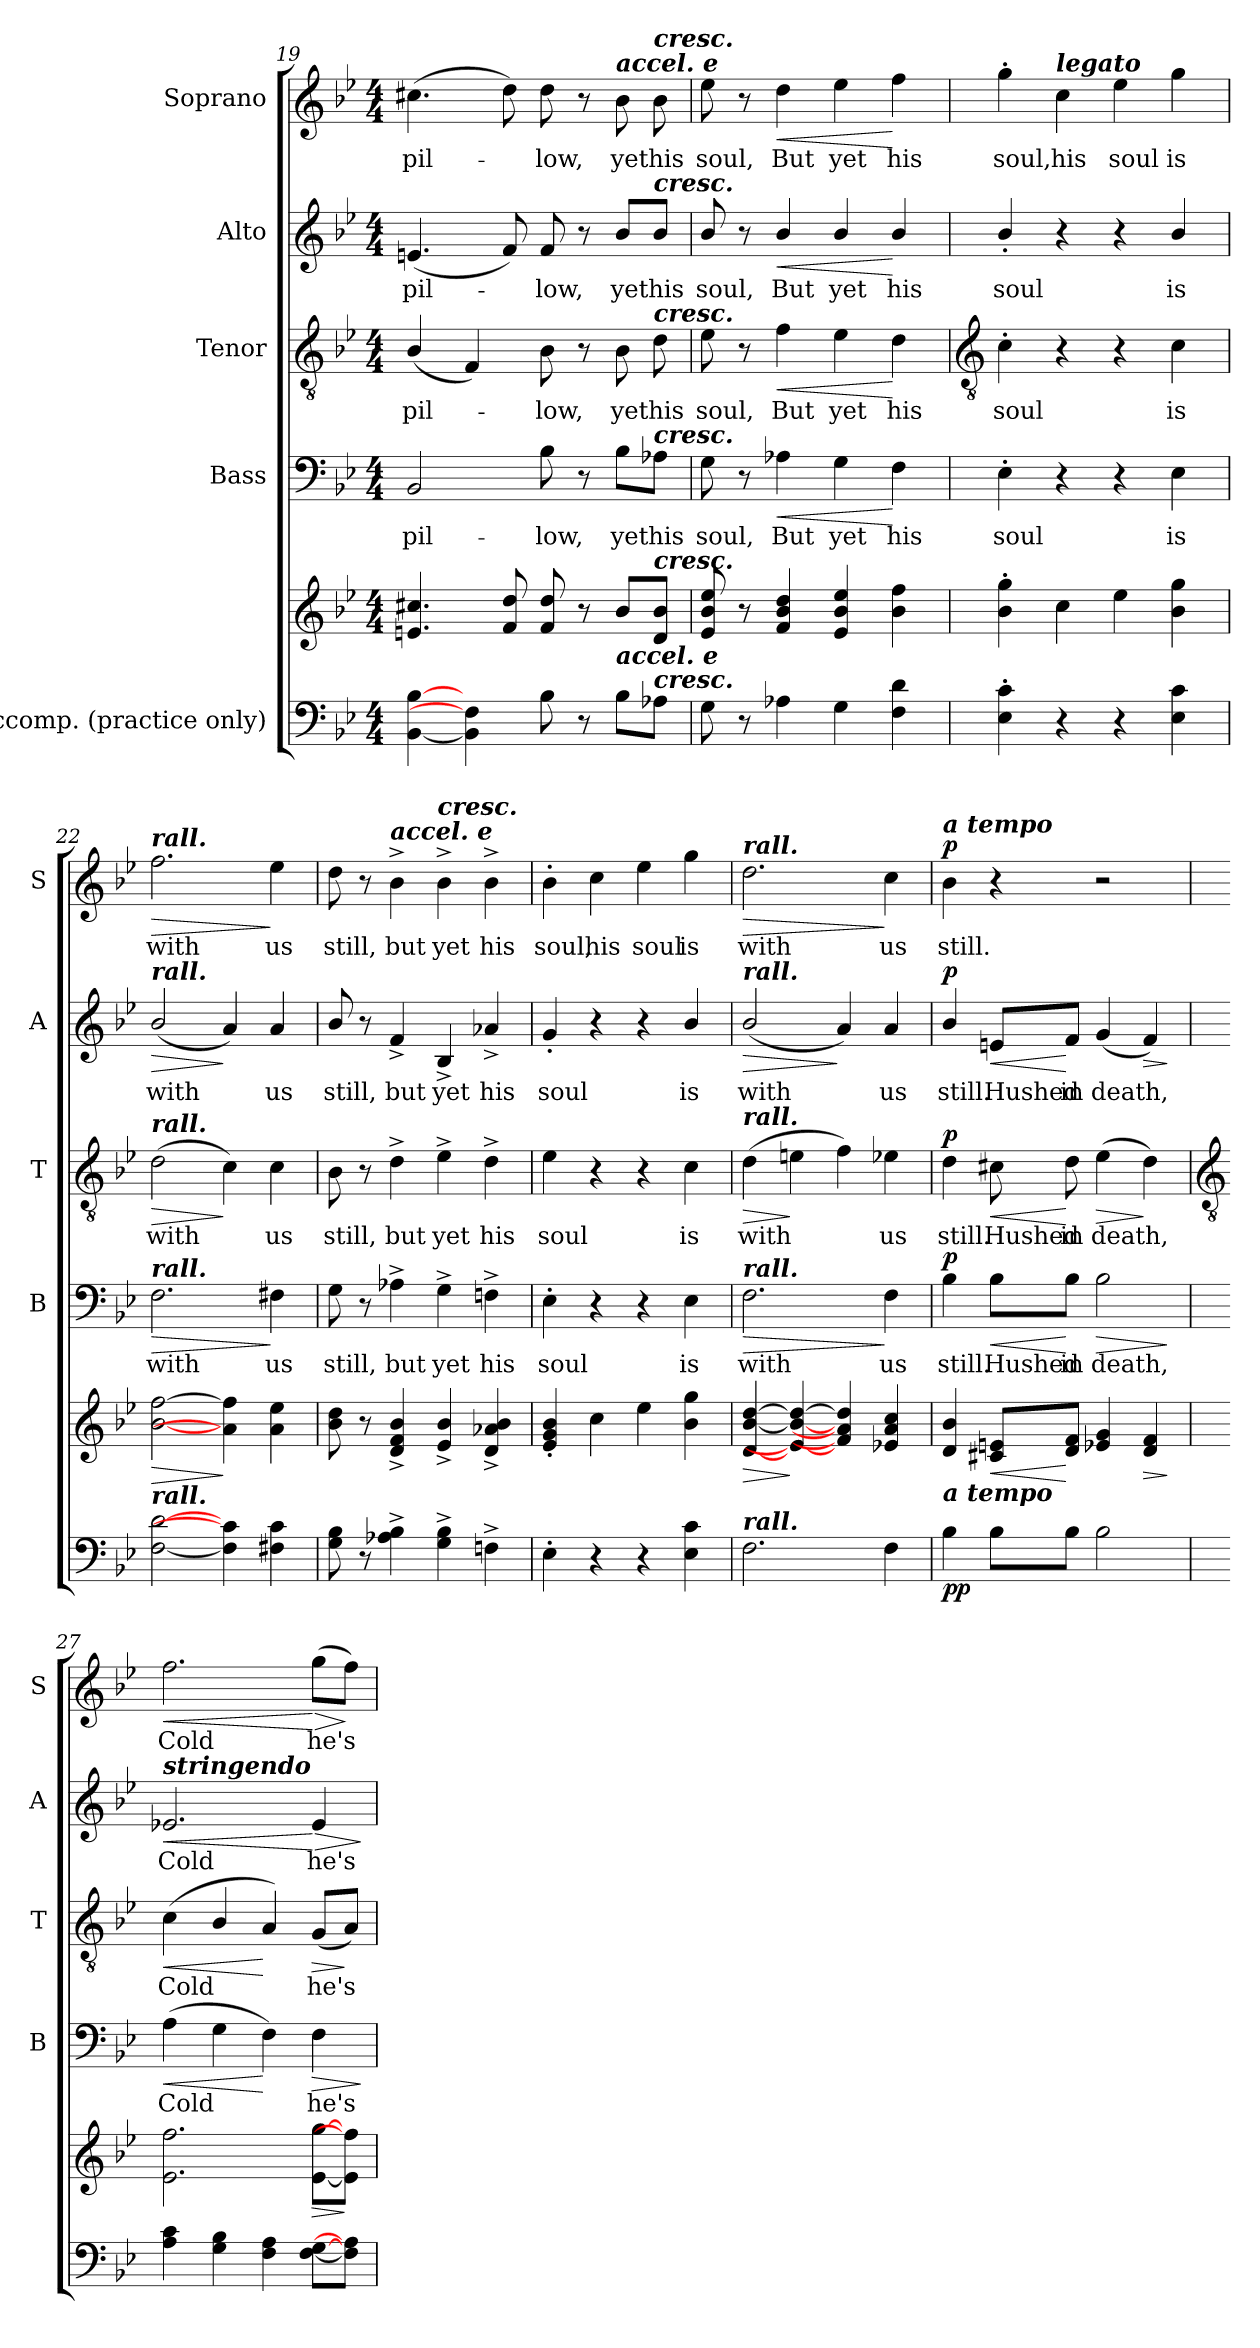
**kern	**kern	**dynam	**kern	**text	**dynam	**kern	**text	**dynam	**kern	**text	**dynam	**kern	**text	**dynam
*part5	*part5	*part5	*part4	*part4	*part4	*part3	*part3	*part3	*part2	*part2	*part2	*part1	*part1	*part1
*staff6	*staff5	*staff5/6	*staff4	*staff4	*staff4	*staff3	*staff3	*staff3	*staff2	*staff2	*staff2	*staff1	*staff1	*staff1
*I"Accomp. (practice only)	*	*	*I"Bass	*	*	*I"Tenor	*	*	*I"Alto	*	*	*I"Soprano	*	*
*	*	*	*I'B	*	*	*I'T	*	*	*I'A	*	*	*I'S	*	*
*clefF4	*clefG2	*	*clefF4	*	*	*clefGv2	*	*	*clefG2	*	*	*clefG2	*	*
*k[b-e-]	*k[b-e-]	*	*k[b-e-]	*	*	*k[b-e-]	*	*	*k[b-e-]	*	*	*k[b-e-]	*	*
*B-:	*B-:	*	*B-:	*	*	*B-:	*	*	*B-:	*	*	*B-:	*	*
*M4/4	*M4/4	*	*M4/4	*	*	*M4/4	*	*	*M4/4	*	*	*M4/4	*	*
=19	=19	=19	=19	=19	=19	=19	=19	=19	=19	=19	=19	=19	=19	=19
!	!	!	!	!LO:LY:b	!	!	!LO:LY:b	!	!	!LO:LY:b	!	!	!LO:LY:b	!
[4BB- [4B-	4.en 4.cc#X	.	2BB-	pil-	.	(<4B-/	pil-	.	(<4.en	pil-	.	(>4.cc#X	pil-	.
4BB-] 4F]	.	.	.	.	.	4F)	.	.	.	.	.	.	.	.
.	8f 8dd	.	.	.	.	.	.	.	8f)	.	.	8dd)	.	.
!	!	!	!	!LO:LY:b	!	!	!LO:LY:b	!	!	!LO:LY:b	!	!	!LO:LY:b	!
8B-	8f 8dd	.	8B-	-low,	.	8B-	low,	.	8f	low,	.	8dd	low,	.
8r	8r	.	8r	.	.	8r	.	.	8r	.	.	8r	.	.
!	!	!	!	!	!	!	!	!	!	!	!	!LO:TX:a:Bi:t=accel. e	!	!
!	!LO:TX:b:Bi:t=accel. e	!	!	!	!	!	!	!	!	!	!	!	!	!
!	!	!	!	!LO:LY:b	!	!	!LO:LY:b	!	!	!LO:LY:b	!	!	!LO:LY:b	!
8B-L	8b-L	.	8B-\L	yet	.	8B-	yet	.	8b-/L	yet	.	8b-	yet	.
!	!	!	!	!	!	!	!	!	!	!	!	!LO:TX:a:Bi:t=cresc.	!	!
!	!	!	!	!	!	!	!	!	!LO:TX:a:Bi:t=cresc.	!	!	!	!	!
!	!	!	!	!	!	!LO:TX:a:Bi:t=cresc.	!	!	!	!	!	!	!	!
!	!	!	!LO:TX:a:Bi:t=cresc.	!	!	!	!	!	!	!	!	!	!	!
!	!LO:TX:a:Bi:t=cresc.	!	!	!	!	!	!	!	!	!	!	!	!	!
!LO:TX:a:Bi:t=cresc.	!	!	!	!	!	!	!	!	!	!	!	!	!	!
!	!	!	!	!LO:LY:b	!	!	!LO:LY:b	!	!	!LO:LY:b	!	!	!LO:LY:b	!
8A-XJ	8d 8b-J	.	8A-X\J	his	.	8d	his	.	8b-/J	his	.	8b-	his	.
=20	=20	=20	=20	=20	=20	=20	=20	=20	=20	=20	=20	=20	=20	=20
!	!	!	!	!LO:LY:b	!	!	!LO:LY:b	!	!	!LO:LY:b	!	!	!LO:LY:b	!
8G	8e-/ 8b-/ 8ee-/	.	8G	soul,	.	8e-	soul,	.	8b-/	soul,	.	8ee-	soul,	.
8r	8r	.	8r	.	.	8r	.	.	8r	.	.	8r	.	.
!	!	!	!	!LO:LY:b	!LO:HP:b	!	!LO:LY:b	!LO:HP:b	!	!LO:LY:b	!LO:HP:b	!	!LO:LY:b	!LO:HP:b
4A-X	4f/ 4b-/ 4dd/	.	4A-X	But	<	4f	But	<	4b-/	But	<	4dd	But	<
!	!	!	!	!LO:LY:b	!	!	!LO:LY:b	!	!	!LO:LY:b	!	!	!LO:LY:b	!
4G	4e-/ 4b-/ 4ee-/	.	4G	yet	.	4e-	yet	.	4b-/	yet	.	4ee-	yet	.
!	!	!	!	!LO:LY:b	!	!	!LO:LY:b	!	!	!LO:LY:b	!	!	!LO:LY:b	!
4F 4d	4b-\ 4ff\	.	4F	his	[	4d	his	[	4b-/	his	[	4ff	his	[
!!LO:LB:g=z
=21	=21	=21	=21	=21	=21	=21	=21	=21	=21	=21	=21	=21	=21	=21
*	*	*	*	*	*	*clefGv2	*	*	*	*	*	*	*	*
!	!	!	!	!LO:LY:b	!	!	!LO:LY:b	!	!	!LO:LY:b	!	!	!LO:LY:b	!
4E-' 4c'	4b-\' 4gg\'	.	4E-'	soul	.	4c'	soul	.	4b-'/	soul	.	4gg'	soul,	.
!	!	!	!	!	!	!	!	!	!	!	!	!LO:TX:a:Bi:t=legato	!	!
!	!	!	!	!	!	!	!	!	!	!	!	!	!LO:LY:b	!
4r	4cc	.	4r	.	.	4r	.	.	4r	.	.	4cc	his	.
!	!	!	!	!	!	!	!	!	!	!	!	!	!LO:LY:b	!
4r	4ee-	.	4r	.	.	4r	.	.	4r	.	.	4ee-	soul	.
!	!	!	!	!LO:LY:b	!	!	!LO:LY:b	!	!	!LO:LY:b	!	!	!LO:LY:b	!
4E- 4c	4b-\ 4gg\	.	4E-	is	.	4c	is	.	4b-/	is	.	4gg	is	.
=22	=22	=22	=22	=22	=22	=22	=22	=22	=22	=22	=22	=22	=22	=22
!	!	!	!	!	!	!	!	!	!	!	!	!LO:TX:a:Bi:t=rall.	!	!
!	!	!	!	!	!	!	!	!	!LO:TX:a:Bi:t=rall.	!	!	!	!	!
!	!	!	!	!	!	!LO:TX:a:Bi:t=rall.	!	!	!	!	!	!	!	!
!	!	!	!LO:TX:a:Bi:t=rall.	!	!	!	!	!	!	!	!	!	!	!
!LO:TX:a:Bi:t=rall.	!	!	!	!	!	!	!	!	!	!	!	!	!	!
!	!	!LO:HP:b	!	!LO:LY:b	!LO:HP:b	!	!LO:LY:b	!LO:HP:b	!	!LO:LY:b	!LO:HP:b	!	!LO:LY:b	!LO:HP:b
[2F [2d	[2b-\ [2ff\	>	2.F	with	>	(>2d	with	>	(<2b-/	with	>	2.ff	with	>
4F] 4c]	4a\] 4ff\]	]	.	.	.	4c)	.	]	4a/)	.	]	.	.	.
!	!	!	!	!LO:LY:b	!	!	!LO:LY:b	!	!	!LO:LY:b	!	!	!LO:LY:b	!
4F#X 4c	4a\ 4ee-\	.	4F#X	us	]	4c	us	.	4a/	us	.	4ee-	us	]
=23	=23	=23	=23	=23	=23	=23	=23	=23	=23	=23	=23	=23	=23	=23
!	!	!	!	!LO:LY:b	!	!	!LO:LY:b	!	!	!LO:LY:b	!	!	!LO:LY:b	!
8G 8B-	8b-\ 8dd\	.	8G	still,	.	8B-	still,	.	8b-/	still,	.	8dd	still,	.
8r	8r	.	8r	.	.	8r	.	.	8r	.	.	8r	.	.
!	!	!	!	!	!	!	!	!	!	!	!	!LO:TX:a:Bi:t=accel. e	!	!
!	!	!	!	!LO:LY:b	!	!	!LO:LY:b	!	!	!LO:LY:b	!	!	!LO:LY:b	!
4A-X^ 4B-^	4d^ 4f^ 4b-^	.	4A-X^	but	.	4d^	but	.	4f^	but	.	4b-^	but	.
!	!	!	!	!	!	!	!	!	!	!	!	!LO:TX:a:Bi:t=cresc.	!	!
!	!	!	!	!LO:LY:b	!	!	!LO:LY:b	!	!	!LO:LY:b	!	!	!LO:LY:b	!
4G^ 4B-^	4e-^ 4b-^	.	4G^	yet	.	4e-^	yet	.	4B-^	yet	.	4b-^	yet	.
!	!	!	!	!LO:LY:b	!	!	!LO:LY:b	!	!	!LO:LY:b	!	!	!LO:LY:b	!
4Fn^	4d^ 4a-X^ 4b-^	.	4Fn^	his	.	4d^	his	.	4a-X^	his	.	4b-^	his	.
=24	=24	=24	=24	=24	=24	=24	=24	=24	=24	=24	=24	=24	=24	=24
!	!	!	!	!LO:LY:b	!	!	!LO:LY:b	!	!	!LO:LY:b	!	!	!LO:LY:b	!
4E-'	4e-' 4g' 4b-'	.	4E-'	soul	.	4e-	soul	.	4g'	soul	.	4b-'	soul,	.
!	!	!	!	!	!	!	!	!	!	!	!	!	!LO:LY:b	!
4r	4cc	.	4r	.	.	4r	.	.	4r	.	.	4cc	his	.
!	!	!	!	!	!	!	!	!	!	!	!	!	!LO:LY:b	!
4r	4ee-	.	4r	.	.	4r	.	.	4r	.	.	4ee-	soul	.
!	!	!	!	!LO:LY:b	!	!	!LO:LY:b	!	!	!LO:LY:b	!	!	!LO:LY:b	!
4E- 4c	4b- 4gg	.	4E-	is	.	4c	is	.	4b-/	is	.	4gg	is	.
=25	=25	=25	=25	=25	=25	=25	=25	=25	=25	=25	=25	=25	=25	=25
!	!	!	!	!	!	!	!	!	!	!	!	!LO:TX:a:Bi:t=rall.	!	!
!	!	!	!	!	!	!	!	!	!LO:TX:a:Bi:t=rall.	!	!	!	!	!
!	!	!	!	!	!	!LO:TX:a:Bi:t=rall.	!	!	!	!	!	!	!	!
!	!	!	!LO:TX:a:Bi:t=rall.	!	!	!	!	!	!	!	!	!	!	!
!LO:TX:a:Bi:t=rall.	!	!	!	!	!	!	!	!	!	!	!	!	!	!
!	!	!LO:HP:b	!	!LO:LY:b	!LO:HP:b	!	!LO:LY:b	!LO:HP:b	!	!LO:LY:b	!LO:HP:b	!	!LO:LY:b	!LO:HP:b
2.F	[4d [4b- [4dd	>	2.F	with	>	(>4d	with	>	(<2b-/	with	>	2.dd	with	>
.	4e_ 4b-_ 4dd_	]	.	.	.	4en	.	]	.	.	.	.	.	.
.	4f] 4a] 4dd]	.	.	.	.	4f)	.	.	4a)	.	]	.	.	.
!	!	!	!	!LO:LY:b	!	!	!LO:LY:b	!	!	!LO:LY:b	!	!	!LO:LY:b	!
4F	4e-X 4a 4cc	.	4F	us	]	4e-X	us	.	4a	us	.	4cc	us	]
=26	=26	=26	=26	=26	=26	=26	=26	=26	=26	=26	=26	=26	=26	=26
!	!	!	!	!	!	!	!	!	!	!	!	!LO:TX:a:Bi:t=a tempo	!	!
!	!LO:TX:b:Bi:t=a tempo	!	!	!	!	!	!	!	!	!	!	!	!	!
!	!	!LO:DY:b=2	!	!LO:LY:b	!	!	!LO:LY:b	!	!	!LO:LY:b	!	!	!LO:LY:b	!
!	!	!LO:DY:n=1:b	!	!	!LO:DY:b	!	!	!LO:DY:b	!	!	!LO:DY:b	!	!	!LO:DY:b
4B-	4d 4b-	p p	4B-	still.	p	4d	still.	p	4b-/	still.	p	4b-	still.	p
!	!	!LO:HP:b	!	!LO:LY:b	!LO:HP:b	!	!LO:LY:b	!LO:HP:b	!	!LO:LY:b	!LO:HP:b	!	!	!
8B-L	8c#X 8enL	<	8B-\L	Hushed	<	8c#X	Hushed	<	8en/L	Hushed	<	4r	.	.
!	!	!	!	!LO:LY:b	!	!	!LO:LY:b	!	!	!LO:LY:b	!	!	!	!
8B-J	8d 8fJ	[	8B-\J	in	[	8d	in	[	8f/J	in	[	.	.	.
!	!	!	!	!LO:LY:b	!LO:HP:b	!	!LO:LY:b	!LO:HP:b	!	!LO:LY:b	!	!	!	!
2B-	4e-X 4g	.	2B-	death,	>	(>4e-	death,	>	(<4g	death,	.	2r	.	.
!	!	!LO:HP:b	!	!	!	!	!	!	!	!	!LO:HP:b	!	!	!
.	4d 4f	>	.	.	.	4d)	.	]	4f)	.	>	.	.	.
.	.	]	.	.	]	.	.	.	.	.	]	.	.	.
!!LO:LB:g=z
=27	=27	=27	=27	=27	=27	=27	=27	=27	=27	=27	=27	=27	=27	=27
*	*	*	*	*	*	*clefGv2	*	*	*	*	*	*	*	*
!	!	!	!	!	!	!	!	!	!LO:TX:a:Bi:t=stringendo	!	!	!	!	!
!	!	!LO:HP:b	!	!LO:LY:b	!LO:HP:b	!	!LO:LY:b	!LO:HP:b	!	!LO:LY:b	!LO:HP:b	!	!LO:LY:b	!LO:HP:b
*	*^	*	*	*	*	*	*	*	*	*	*	*	*	*
4A 4c	2.e- 2.ff	1ryy	<	(>4A	Cold	<	(<4c	Cold	<	2.e-X	Cold	<	2.ff	Cold	<
4G 4B-	.	.	.	4G	.	.	4B-/	.	.	.	.	.	.	.	.
4F 4A	.	.	.	4F)	.	[	4A)	.	[	.	.	.	.	.	.
!	!	!	!LO:HP:n=1:b	!	!LO:LY:b	!LO:HP:b	!	!LO:LY:b	!LO:HP:b	!	!LO:LY:b	!LO:HP:n=1:b	!	!LO:LY:b	!LO:HP:n=1:b
[8F [8GL	[8e- [8ggL	.	[ >	4F	he's	>	(<8GL	he's	>	4e-	he's	[ >	(>8ggL	he's	[ >
8F] 8A]J	8e-] 8ff]J	.	]	.	.	.	8AJ)	.	]	.	.	.	8ffJ)	.	]
*	*v	*v	*	*	*	*	*	*	*	*	*	*	*	*	*
.	.	.	.	.	]	.	.	.	.	.	]	.	.	.
=	=	=	=	=	=	=	=	=	=	=	=	=	=	=
*-	*-	*-	*-	*-	*-	*-	*-	*-	*-	*-	*-	*-	*-	*-
